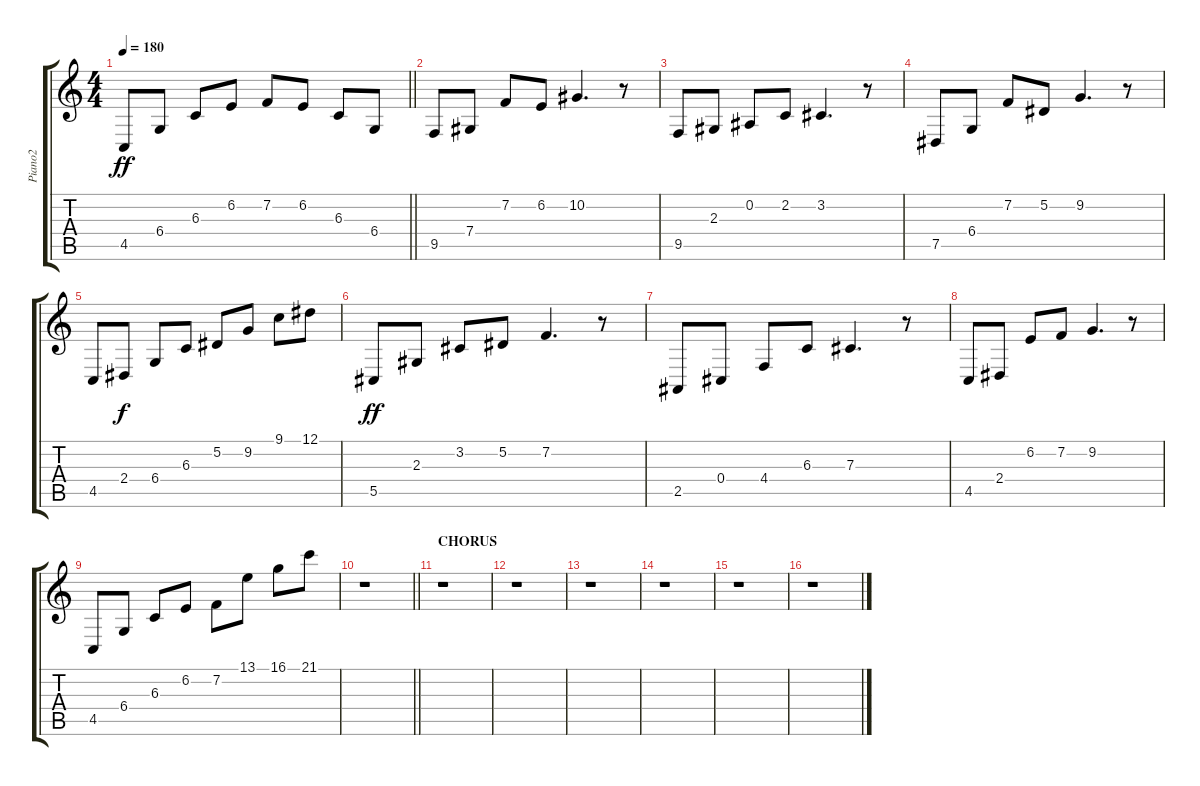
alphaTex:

\track ("Piano2" "Piano2") {instrument fx4atmosphere}
\staff {score tabs}
\tuning (Eb4 Bb3 Gb3 Db3 Ab2 Eb2) {hide}
\ts (4 4)
\tempo 180
\clef g2
\barLineRight lightlight
\ks c
4.5.8{dy ff} 6.4.8 6.3.8 6.2.8 7.2.8 6.2.8 6.3.8 6.4.8 |
9.5.8 7.4.8 7.2.8 6.2.8 10.2.4{d} r.8 |
9.5.8 2.3.8 0.2.8 2.2.8 3.2.4{d} r.8 |
7.5.8 6.4.8 7.2.8 5.2.8 9.2.4{d} r.8 |
4.5.8 2.4.8{dy f} 6.4.8 6.3.8 5.2.8 9.2.8 9.1.8 12.1.8 |
5.5.8{dy ff} 2.3.8 3.2.8 5.2.8 7.2.4{d} r.8 |
2.5.8 0.4.8 4.4.8 6.3.8 7.3.4{d} r.8 |
4.5.8 2.4.8 6.2.8 7.2.8 9.2.4{d} r.8 |
4.5.8 6.4.8 6.3.8 6.2.8 7.2.8 13.1.8 16.1.8 21.1.8 |
\barLineRight lightlight
r.1 |
\section ("" "CHORUS")
r.1 |
r.1 |
r.1 |
r.1 |
r.1 |
r.1
